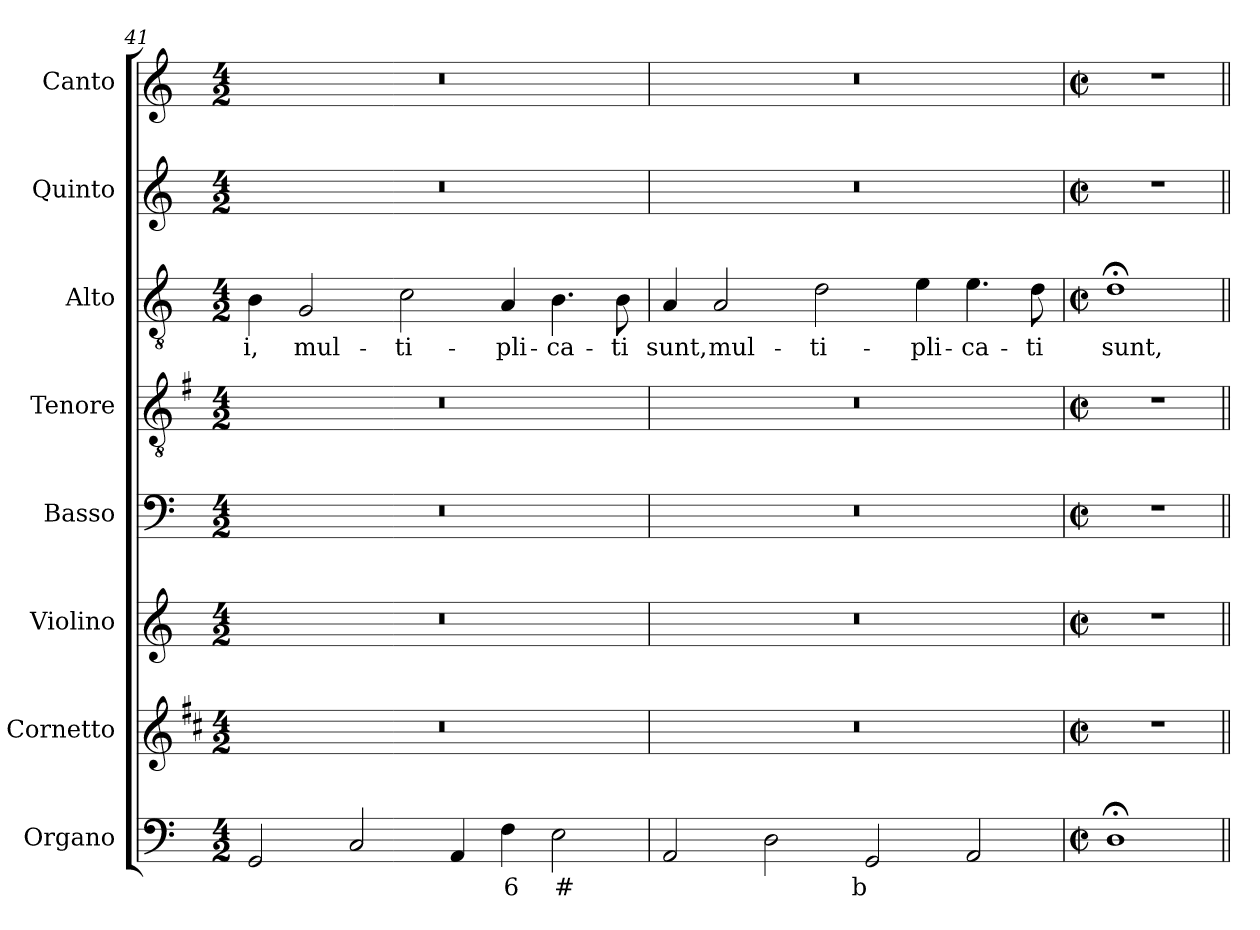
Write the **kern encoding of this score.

**kern	**text	**kern	**kern	**kern	**kern	**kern	**text	**kern	**kern
*part8	*part8	*part7	*part6	*part5	*part4	*part3	*part3	*part2	*part1
*staff8	*staff8	*staff7	*staff6	*staff5	*staff4	*staff3	*staff3	*staff2	*staff1
*I"Organo	*	*I"Cornetto	*I"Violino	*I"Basso	*I"Tenore	*I"Alto	*	*I"Quinto	*I"Canto
*I'Or	*	*I'Cto.	*I'Vln.	*I'B	*I'T	*I'A	*	*	*I'C
*clefF4	*	*clefG2	*clefG2	*clefF4	*clefGv2	*clefGv2	*	*clefG2	*clefG2
*	*	*ITrd1c2	*	*	*ITrd4c7	*	*	*	*
*k[]	*	*k[]	*k[]	*k[]	*k[]	*k[]	*	*k[]	*k[]
*C:	*	*C:	*C:	*C:	*C:	*C:	*	*C:	*C:
*M4/2	*	*M4/2	*M4/2	*M4/2	*M4/2	*M4/2	*	*M4/2	*M4/2
=41	=41	=41	=41	=41	=41	=41	=41	=41	=41
!	!	!	!	!	!	!	!LO:LY:b	!	!
2GG/	.	0r	0r	0r	0r	4B\	-i,	0r	0r
!	!	!	!	!	!	!	!LO:LY:b	!	!
.	.	.	.	.	.	2G/	mul-	.	.
2C/	.	.	.	.	.	.	.	.	.
!	!	!	!	!	!	!	!LO:LY:b	!	!
.	.	.	.	.	.	2c\	-ti-	.	.
4AA/	.	.	.	.	.	.	.	.	.
!	!LO:LY:b	!	!	!	!	!	!LO:LY:b	!	!
4F\	6	.	.	.	.	4A/	-pli-	.	.
!	!LO:LY:b	!	!	!	!	!	!LO:LY:b	!	!
2E\	#	.	.	.	.	4.B\	-ca-	.	.
!	!	!	!	!	!	!	!LO:LY:b	!	!
.	.	.	.	.	.	8B\	-ti	.	.
=42	=42	=42	=42	=42	=42	=42	=42	=42	=42
!	!	!	!	!	!	!	!LO:LY:b	!	!
2AA/	.	0r	0r	0r	0r	4A/	sunt,	0r	0r
!	!	!	!	!	!	!	!LO:LY:b	!	!
.	.	.	.	.	.	2A/	mul-	.	.
2D\	.	.	.	.	.	.	.	.	.
!	!	!	!	!	!	!	!LO:LY:b	!	!
.	.	.	.	.	.	2d\	-ti-	.	.
!	!LO:LY:b	!	!	!	!	!	!	!	!
2GG/	b	.	.	.	.	.	.	.	.
!	!	!	!	!	!	!	!LO:LY:b	!	!
.	.	.	.	.	.	4e\	-pli-	.	.
!	!	!	!	!	!	!	!LO:LY:b	!	!
2AA/	.	.	.	.	.	4.e\	-ca-	.	.
!	!	!	!	!	!	!	!LO:LY:b	!	!
.	.	.	.	.	.	8d\	-ti	.	.
!!LO:LB:g=z
=43	=43	=43	=43	=43	=43	=43	=43	=43	=43
*M2/2	*	*M2/2	*M2/2	*M2/2	*M2/2	*M2/2	*	*M2/2	*M2/2
*met(c|)	*	*met(c|)	*met(c|)	*met(c|)	*met(c|)	*met(c|)	*	*met(c|)	*met(c|)
!	!	!	!	!	!	!	!LO:LY:b	!	!
1D;<	.	1r	1r	1r	1r	1d;<	sunt,	1r	1r
=||	=||	=||	=||	=||	=||	=||	=||	=||	=||
*-	*-	*-	*-	*-	*-	*-	*-	*-	*-
